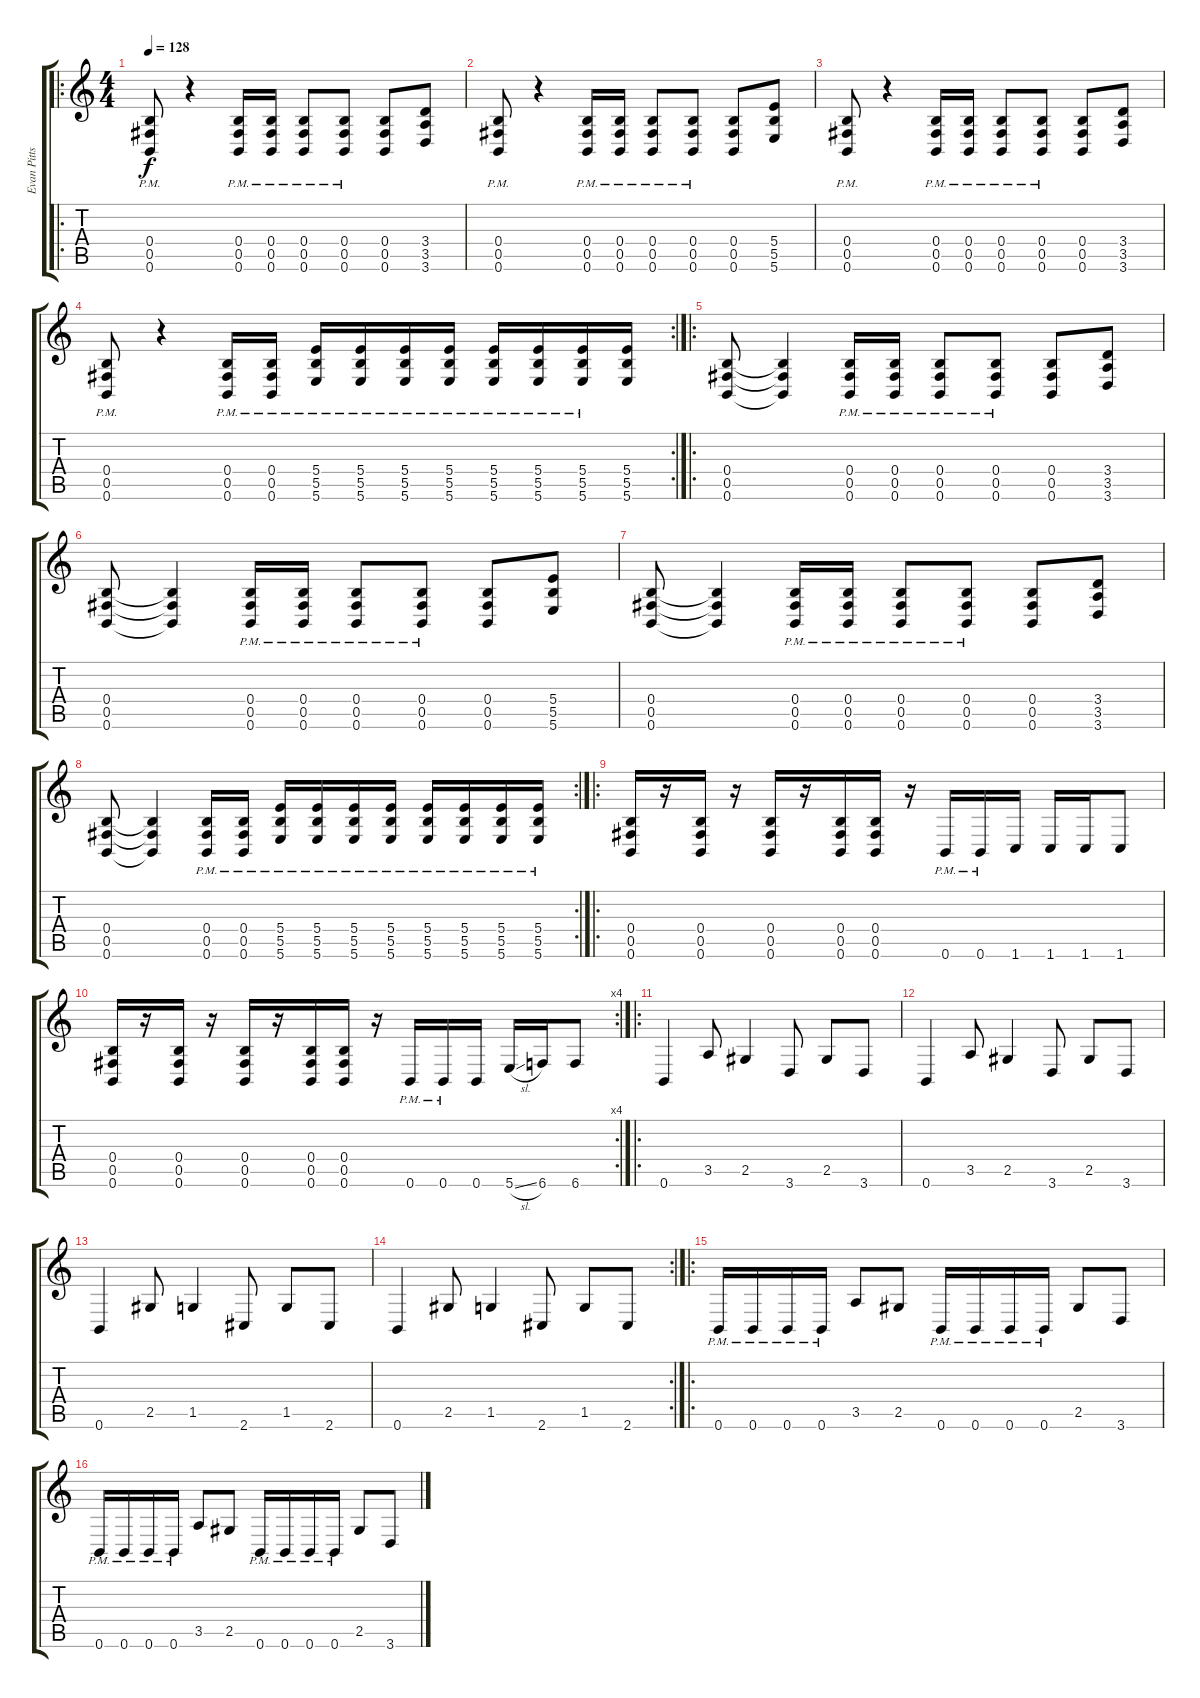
\track ("Evan Pitts" "Evan Pitts") {instrument distortionguitar}
\staff {score tabs}
\tuning (Db4 Ab3 E3 B2 Gb2 B1) {hide}
\ro
\ts (4 4)
\tempo 128
\clef g2
\ks c
(0.4{pm} 0.5{pm} 0.6{pm}).8{dy f} r.4 (0.4{pm} 0.5{pm} 0.6{pm}).16 (0.4{pm} 0.5{pm} 0.6{pm}).16 (0.4{pm} 0.5{pm} 0.6{pm}).8 (0.4{pm} 0.5{pm} 0.6{pm}).8 (0.4 0.5 0.6).8 (3.4 3.5 3.6).8 |
(0.4{pm} 0.5{pm} 0.6{pm}).8 r.4 (0.4{pm} 0.5{pm} 0.6{pm}).16 (0.4{pm} 0.5{pm} 0.6{pm}).16 (0.4{pm} 0.5{pm} 0.6{pm}).8 (0.4{pm} 0.5{pm} 0.6{pm}).8 (0.4 0.5 0.6).8 (5.4 5.5 5.6).8 |
(0.4{pm} 0.5{pm} 0.6{pm}).8 r.4 (0.4{pm} 0.5{pm} 0.6{pm}).16 (0.4{pm} 0.5{pm} 0.6{pm}).16 (0.4{pm} 0.5{pm} 0.6{pm}).8 (0.4{pm} 0.5{pm} 0.6{pm}).8 (0.4 0.5 0.6).8 (3.4 3.5 3.6).8 |
\rc 2
(0.4{pm} 0.5{pm} 0.6{pm}).8 r.4 (0.4{pm} 0.5{pm} 0.6{pm}).16 (0.4{pm} 0.5{pm} 0.6{pm}).16 (5.4{pm} 5.5{pm} 5.6{pm}).16 (5.4{pm} 5.5{pm} 5.6{pm}).16 (5.4{pm} 5.5{pm} 5.6{pm}).16 (5.4{pm} 5.5{pm} 5.6{pm}).16 (5.4{pm} 5.5{pm} 5.6{pm}).16 (5.4{pm} 5.5{pm} 5.6{pm}).16 (5.4{pm} 5.5{pm} 5.6{pm}).16 (5.4 5.5 5.6).16 |
\ro
(0.4 0.5 0.6).8 (0.4{t} 0.5{t} 0.6{t}).4 (0.4{pm} 0.5{pm} 0.6{pm}).16 (0.4{pm} 0.5{pm} 0.6{pm}).16 (0.4{pm} 0.5{pm} 0.6{pm}).8 (0.4{pm} 0.5{pm} 0.6{pm}).8 (0.4 0.5 0.6).8 (3.4 3.5 3.6).8 |
(0.4 0.5 0.6).8 (0.4{t} 0.5{t} 0.6{t}).4 (0.4{pm} 0.5{pm} 0.6{pm}).16 (0.4{pm} 0.5{pm} 0.6{pm}).16 (0.4{pm} 0.5{pm} 0.6{pm}).8 (0.4{pm} 0.5{pm} 0.6{pm}).8 (0.4 0.5 0.6).8 (5.4 5.5 5.6).8 |
(0.4 0.5 0.6).8 (0.4{t} 0.5{t} 0.6{t}).4 (0.4{pm} 0.5{pm} 0.6{pm}).16 (0.4{pm} 0.5{pm} 0.6{pm}).16 (0.4{pm} 0.5{pm} 0.6{pm}).8 (0.4{pm} 0.5{pm} 0.6{pm}).8 (0.4 0.5 0.6).8 (3.4 3.5 3.6).8 |
\rc 2
(0.4 0.5 0.6).8 (0.4{t} 0.5{t} 0.6{t}).4 (0.4{pm} 0.5{pm} 0.6{pm}).16 (0.4{pm} 0.5{pm} 0.6{pm}).16 (5.4{pm} 5.5{pm} 5.6{pm}).16 (5.4{pm} 5.5{pm} 5.6{pm}).16 (5.4{pm} 5.5{pm} 5.6{pm}).16 (5.4{pm} 5.5{pm} 5.6{pm}).16 (5.4{pm} 5.5{pm} 5.6{pm}).16 (5.4{pm} 5.5{pm} 5.6{pm}).16 (5.4{pm} 5.5{pm} 5.6{pm}).16 (5.4{pm} 5.5{pm} 5.6{pm}).16 |
\ro
(0.4 0.5 0.6).16 r.16 (0.4 0.5 0.6).16 r.16 (0.4 0.5 0.6).16 r.16 (0.4 0.5 0.6).16 (0.4 0.5 0.6).16 r.16 0.6{pm}.16 0.6{pm}.16 1.6.16 1.6.16 1.6.16 1.6.8 |
\rc 4
(0.4 0.5 0.6).16 r.16 (0.4 0.5 0.6).16 r.16 (0.4 0.5 0.6).16 r.16 (0.4 0.5 0.6).16 (0.4 0.5 0.6).16 r.16 0.6{pm}.16 0.6{pm}.16 0.6.16 5.6{sl}.16 6.6.16 6.6.8 |
\ro
0.6.4 3.5.8 2.5.4 3.6.8 2.5.8 3.6.8 |
0.6.4 3.5.8 2.5.4 3.6.8 2.5.8 3.6.8 |
0.6.4 2.5.8 1.5.4 2.6.8 1.5.8 2.6.8 |
\rc 2
0.6.4 2.5.8 1.5.4 2.6.8 1.5.8 2.6.8 |
\ro
0.6{pm}.16 0.6{pm}.16 0.6{pm}.16 0.6{pm}.16 3.5.8 2.5.8 0.6{pm}.16 0.6{pm}.16 0.6{pm}.16 0.6{pm}.16 2.5.8 3.6.8 |
0.6{pm}.16 0.6{pm}.16 0.6{pm}.16 0.6{pm}.16 3.5.8 2.5.8 0.6{pm}.16 0.6{pm}.16 0.6{pm}.16 0.6{pm}.16 2.5.8 3.6.8
